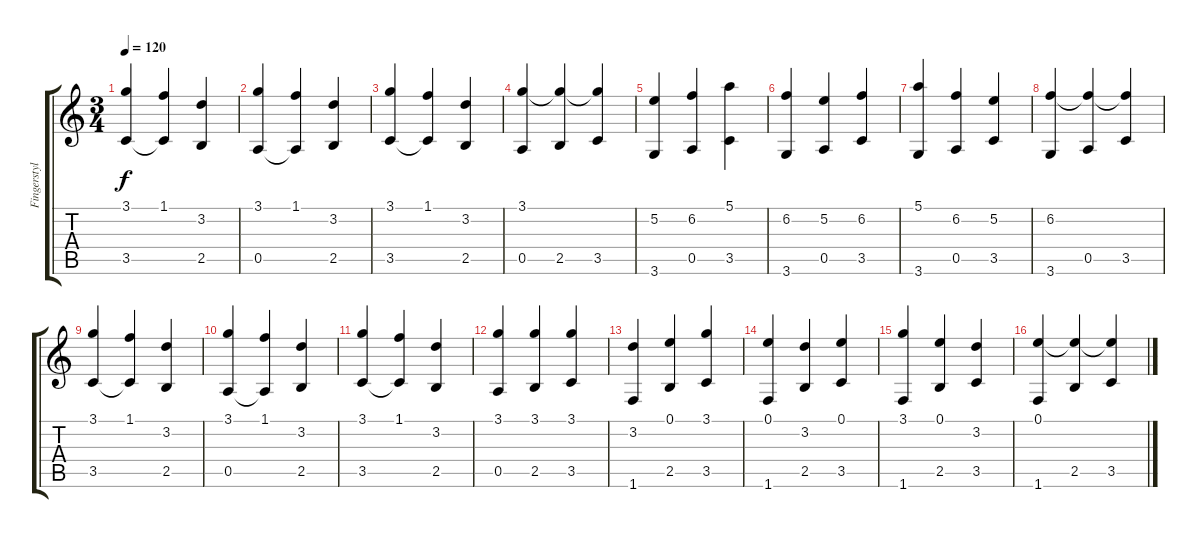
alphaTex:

\track ("Fingerstyle guitar" "Fingerstyl") {instrument acousticguitarnylon}
\staff {score tabs}
\tuning (E4 B3 G3 D3 A2 E2) {hide}
\ts (3 4)
\tempo 120
\clef g2
\ks c
(3.1 3.5).4{dy f} (1.1 3.5{t}).4 (3.2 2.5).4 |
(3.1 0.5).4 (1.1 0.5{t}).4 (3.2 2.5).4 |
(3.1 3.5).4 (1.1 3.5{t}).4 (3.2 2.5).4 |
(3.1 0.5).4 (3.1{t} 2.5).4 (3.1{t} 3.5).4 |
(5.2 3.6).4 (6.2 0.5).4 (5.1 3.5).4 |
(6.2 3.6).4 (5.2 0.5).4 (6.2 3.5).4 |
(5.1 3.6).4 (6.2 0.5).4 (5.2 3.5).4 |
(6.2 3.6).4 (6.2{t} 0.5).4 (6.2{t} 3.5).4 |
(3.1 3.5).4 (1.1 3.5{t}).4 (3.2 2.5).4 |
(3.1 0.5).4 (1.1 0.5{t}).4 (3.2 2.5).4 |
(3.1 3.5).4 (1.1 3.5{t}).4 (3.2 2.5).4 |
(3.1 0.5).4 (3.1 2.5).4 (3.1 3.5).4 |
(3.2 1.6).4 (0.1 2.5).4 (3.1 3.5).4 |
(0.1 1.6).4 (3.2 2.5).4 (0.1 3.5).4 |
(3.1 1.6).4 (0.1 2.5).4 (3.2 3.5).4 |
(0.1 1.6).4 (0.1{t} 2.5).4 (0.1{t} 3.5).4
